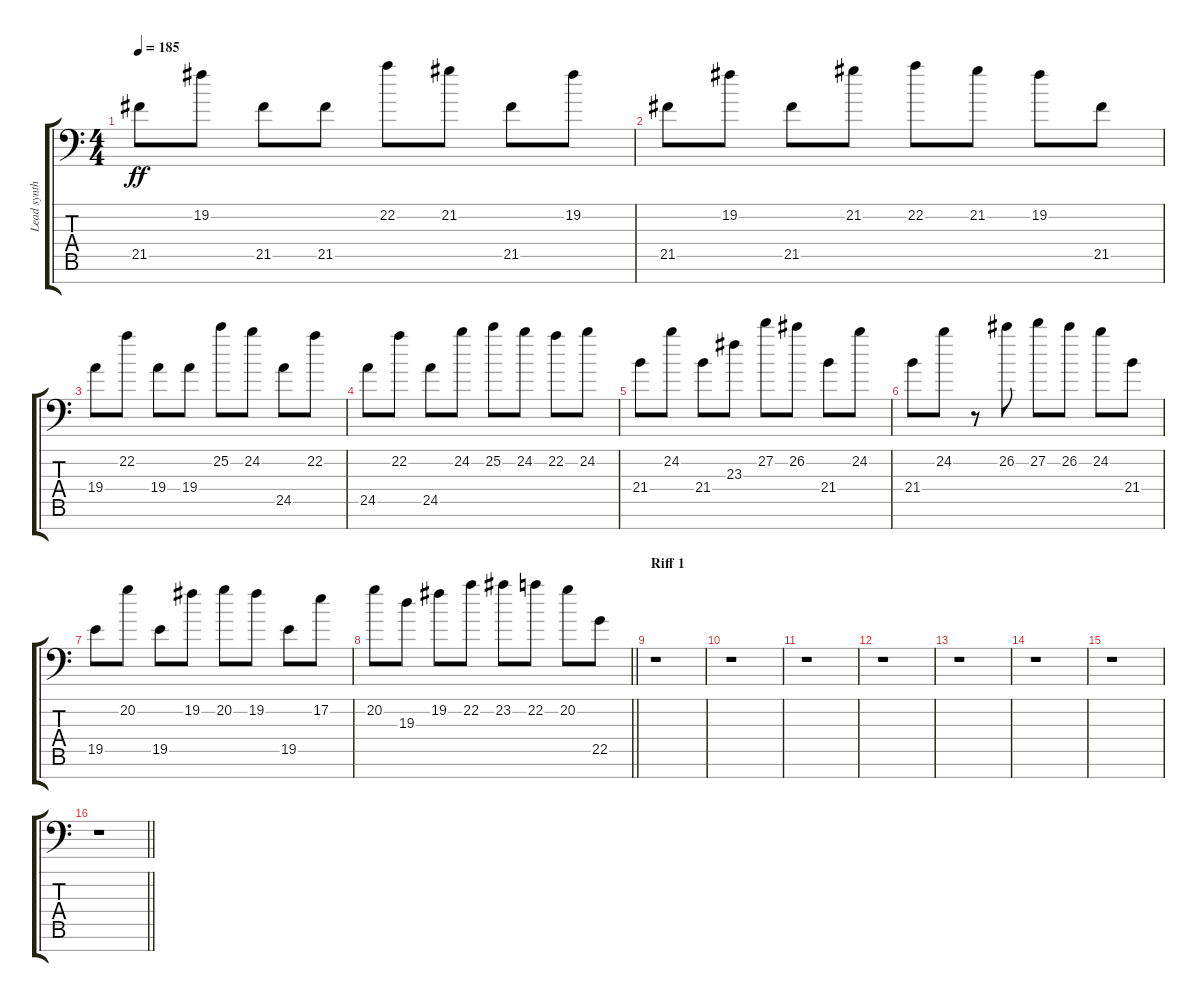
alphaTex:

\track ("Lead synth" "Lead synth") {instrument lead8bassandlead}
\staff {score tabs}
\tuning (C8 B3 G3 D3 A2 E2 C-1) {hide}
\ts (4 4)
\tempo 185
\clef f4
\ks c
21.5.8{dy ff} 19.2.8 21.5.8 21.5.8 22.2.8 21.2.8 21.5.8 19.2.8 |
21.5.8 19.2.8 21.5.8 21.2.8 22.2.8 21.2.8 19.2.8 21.5.8 |
19.4.8 22.2.8 19.4.8 19.4.8 25.2.8 24.2.8 24.5.8 22.2.8 |
24.5.8 22.2.8 24.5.8 24.2.8 25.2.8 24.2.8 22.2.8 24.2.8 |
21.4.8 24.2.8 21.4.8 23.3.8 27.2.8 26.2.8 21.4.8 24.2.8 |
21.4.8 24.2.8 r.8 26.2.8 27.2.8 26.2.8 24.2.8 21.4.8 |
19.5.8 20.2.8 19.5.8 19.2.8 20.2.8 19.2.8 19.5.8 17.2.8 |
\barLineRight lightlight
20.2.8 19.3.8 19.2.8 22.2.8 23.2.8 22.2.8 20.2.8 22.5.8 |
\section ("" "Riff 1")
r.1 |
r.1 |
r.1 |
r.1 |
r.1 |
r.1 |
r.1 |
\barLineRight lightlight
r.1
